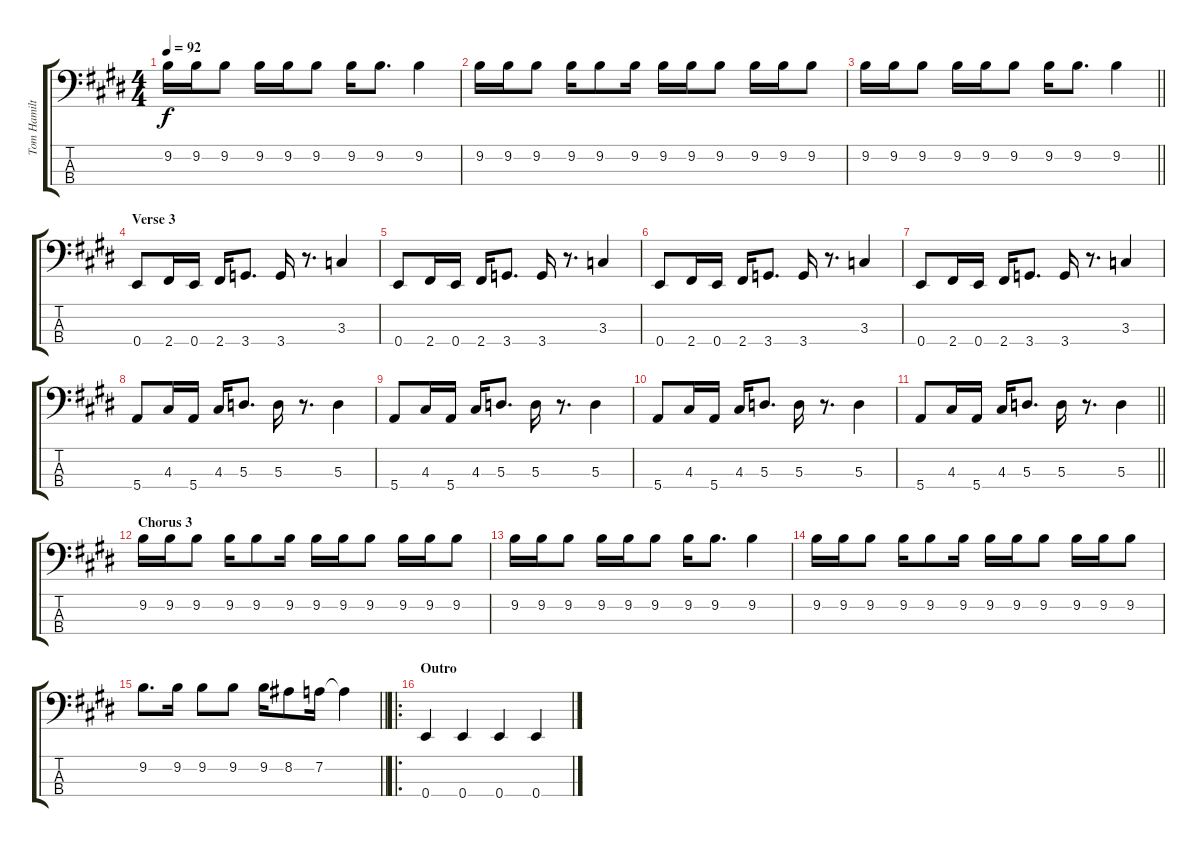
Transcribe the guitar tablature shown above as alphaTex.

\track ("Tom Hamilton" "Tom Hamilt") {instrument acousticguitarsteel}
\staff {score tabs}
\tuning (G2 D2 A1 E1) {hide}
\ts (4 4)
\tempo 92
\clef f4
\ks c#minor
9.2.16{dy f} 9.2.16 9.2.8 9.2.16 9.2.16 9.2.8 9.2.16 9.2.8{d} 9.2.4 |
\ks e
9.2.16 9.2.16 9.2.8 9.2.16 9.2.8 9.2.16 9.2.16 9.2.16 9.2.8 9.2.16 9.2.16 9.2.8 |
\barLineRight lightlight
\ks c#minor
9.2.16 9.2.16 9.2.8 9.2.16 9.2.16 9.2.8 9.2.16 9.2.8{d} 9.2.4 |
\section ("" "Verse 3")
\ks e
0.4.8 2.4.16 0.4.16 2.4.16 3.4.8{d} 3.4.16 r.8{d} 3.3.4 |
\ks c#minor
0.4.8 2.4.16 0.4.16 2.4.16 3.4.8{d} 3.4.16 r.8{d} 3.3.4 |
\ks e
0.4.8 2.4.16 0.4.16 2.4.16 3.4.8{d} 3.4.16 r.8{d} 3.3.4 |
\ks c#minor
0.4.8 2.4.16 0.4.16 2.4.16 3.4.8{d} 3.4.16 r.8{d} 3.3.4 |
\ks e
5.4.8 4.3.16 5.4.16 4.3.16 5.3.8{d} 5.3.16 r.8{d} 5.3.4 |
\ks c#minor
5.4.8 4.3.16 5.4.16 4.3.16 5.3.8{d} 5.3.16 r.8{d} 5.3.4 |
\ks e
5.4.8 4.3.16 5.4.16 4.3.16 5.3.8{d} 5.3.16 r.8{d} 5.3.4 |
\barLineRight lightlight
\ks c#minor
5.4.8 4.3.16 5.4.16 4.3.16 5.3.8{d} 5.3.16 r.8{d} 5.3.4 |
\section ("" "Chorus 3")
\ks e
9.2.16 9.2.16 9.2.8 9.2.16 9.2.8 9.2.16 9.2.16 9.2.16 9.2.8 9.2.16 9.2.16 9.2.8 |
\ks c#minor
9.2.16 9.2.16 9.2.8 9.2.16 9.2.16 9.2.8 9.2.16 9.2.8{d} 9.2.4 |
\ks e
9.2.16 9.2.16 9.2.8 9.2.16 9.2.8 9.2.16 9.2.16 9.2.16 9.2.8 9.2.16 9.2.16 9.2.8 |
\barLineRight lightlight
\ks c#minor
9.2.8{d} 9.2.16 9.2.8 9.2.8 9.2.16 8.2.8 7.2.16 7.2{t}.4 |
\ro
\section ("" "Outro")
\ks e
0.4.4 0.4.4 0.4.4 0.4.4
